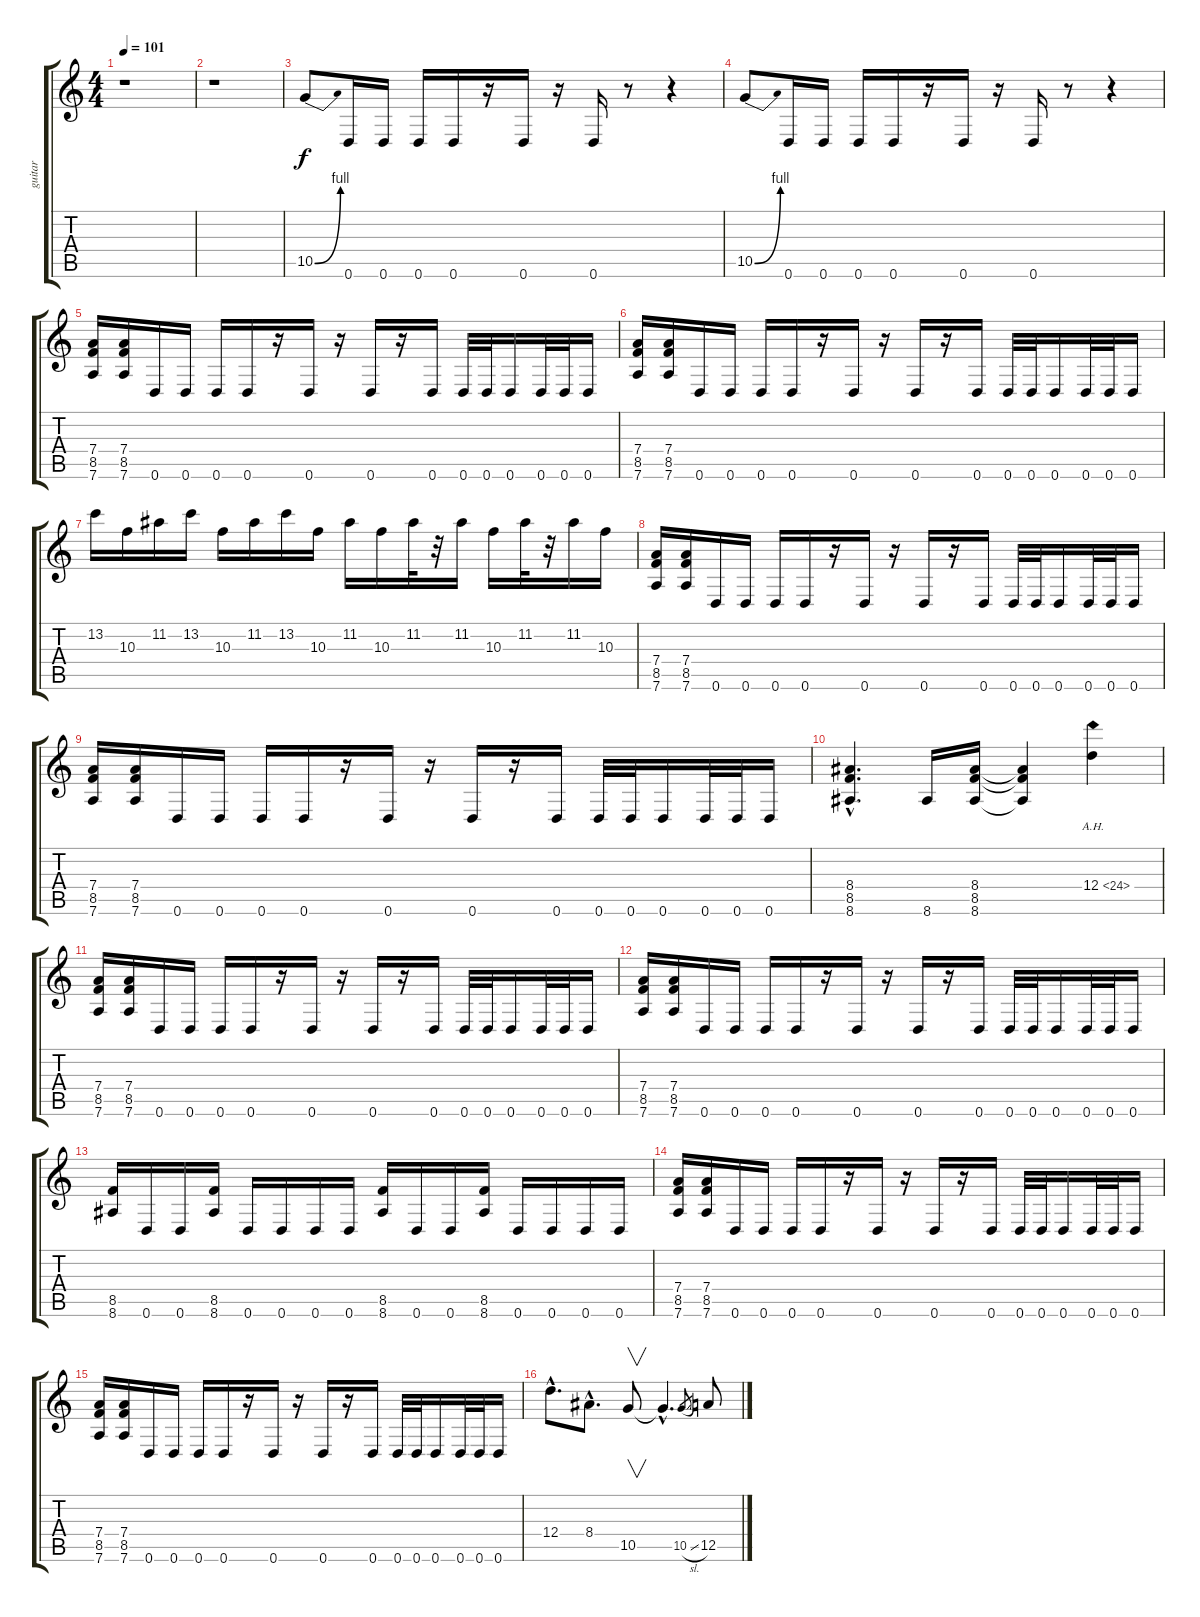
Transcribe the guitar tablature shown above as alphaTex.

\track ("guitar" "guitar") {instrument distortionguitar}
\staff {score tabs}
\tuning (E4 B3 G3 D3 A2 D2) {hide}
\ts (4 4)
\tempo 101
\clef g2
\ks c
r.1{dy f instrument distortionguitar} |
r.1 |
10.5{be (bend 0 0 60 4)}.8 0.6.16 0.6.16 0.6.16 0.6.16 r.16 0.6.16 r.16 0.6.16 r.8 r.4 |
10.5{be (bend 0 0 60 4)}.8 0.6.16 0.6.16 0.6.16 0.6.16 r.16 0.6.16 r.16 0.6.16 r.8 r.4 |
(7.4 8.5 7.6).16 (7.4 8.5 7.6).16 0.6.16 0.6.16 0.6.16 0.6.16 r.16 0.6.16 r.16 0.6.16 r.16 0.6.16 0.6.32 0.6.32 0.6.16 0.6.32 0.6.32 0.6.16 |
(7.4 8.5 7.6).16 (7.4 8.5 7.6).16 0.6.16 0.6.16 0.6.16 0.6.16 r.16 0.6.16 r.16 0.6.16 r.16 0.6.16 0.6.32 0.6.32 0.6.16 0.6.32 0.6.32 0.6.16 |
13.2.16 10.3.16 11.2.16 13.2.16 10.3.16 11.2.16 13.2.16 10.3.16 11.2.16 10.3.16 11.2.32 r.32 11.2.16 10.3.16 11.2.32 r.32 11.2.16 10.3.16 |
(7.4 8.5 7.6).16 (7.4 8.5 7.6).16 0.6.16 0.6.16 0.6.16 0.6.16 r.16 0.6.16 r.16 0.6.16 r.16 0.6.16 0.6.32 0.6.32 0.6.16 0.6.32 0.6.32 0.6.16 |
(7.4 8.5 7.6).16 (7.4 8.5 7.6).16 0.6.16 0.6.16 0.6.16 0.6.16 r.16 0.6.16 r.16 0.6.16 r.16 0.6.16 0.6.32 0.6.32 0.6.16 0.6.32 0.6.32 0.6.16 |
(8.4{hac} 8.5{hac} 8.6{hac}).4{d} 8.6.16 (8.4 8.5 8.6).16 (8.4{t} 8.5{t} 8.6{t}).4 12.4{ah 12}.4 |
(7.4 8.5 7.6).16 (7.4 8.5 7.6).16 0.6.16 0.6.16 0.6.16 0.6.16 r.16 0.6.16 r.16 0.6.16 r.16 0.6.16 0.6.32 0.6.32 0.6.16 0.6.32 0.6.32 0.6.16 |
(7.4 8.5 7.6).16 (7.4 8.5 7.6).16 0.6.16 0.6.16 0.6.16 0.6.16 r.16 0.6.16 r.16 0.6.16 r.16 0.6.16 0.6.32 0.6.32 0.6.16 0.6.32 0.6.32 0.6.16 |
(8.5 8.6).16 0.6.16 0.6.16 (8.5 8.6).16 0.6.16 0.6.16 0.6.16 0.6.16 (8.5 8.6).16 0.6.16 0.6.16 (8.5 8.6).16 0.6.16 0.6.16 0.6.16 0.6.16 |
(7.4 8.5 7.6).16 (7.4 8.5 7.6).16 0.6.16 0.6.16 0.6.16 0.6.16 r.16 0.6.16 r.16 0.6.16 r.16 0.6.16 0.6.32 0.6.32 0.6.16 0.6.32 0.6.32 0.6.16 |
(7.4 8.5 7.6).16 (7.4 8.5 7.6).16 0.6.16 0.6.16 0.6.16 0.6.16 r.16 0.6.16 r.16 0.6.16 r.16 0.6.16 0.6.32 0.6.32 0.6.16 0.6.32 0.6.32 0.6.16 |
12.4{hac}.8{d} 8.4{hac}.8{d} 10.5.8{v} 10.5{hac t}.4{d} 10.5{sl}.8{gr} 12.5.8
